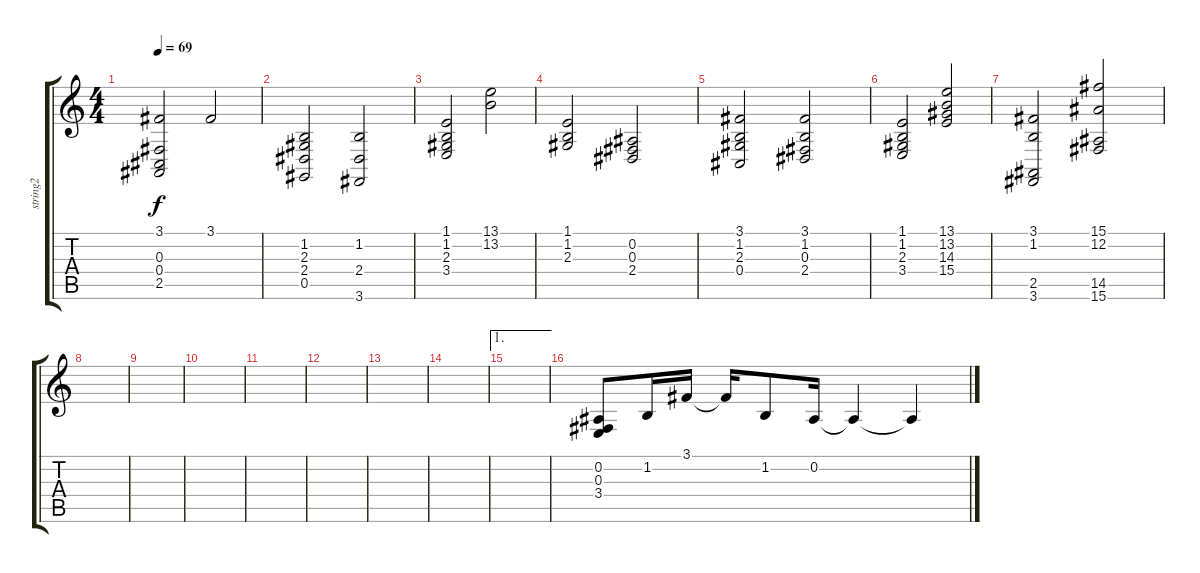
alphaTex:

\track ("string2" "string2") {instrument stringensemble2}
\staff {score tabs}
\tuning (Eb4 Bb3 Gb3 Db3 Ab2 Eb2) {hide}
\ts (4 4)
\tempo 69
\clef g2
\ks c
(3.1 0.3 0.4 2.5).2{dy f} 3.1.2 |
(1.2 2.3 2.4 0.5).2 (1.2 2.4 3.6).2 |
(1.1 1.2 2.3 3.4).2 (13.1 13.2).2 |
(1.1 1.2 2.3).2 (0.2 0.3 2.4).2 |
(3.1 1.2 2.3 0.4).2 (3.1 1.2 0.3 2.4).2 |
(1.1 1.2 2.3 3.4).2 (13.1 13.2 14.3 15.4).2 |
(3.1 1.2 2.5 3.6).2 (15.1 12.2 14.5 15.6).2 |
|
|
|
|
|
|
|
\ae 1
|
(0.2 0.3 3.4).8{instrument acousticgrandpiano} 1.2.16 3.1.16 3.1{t}.16 1.2.8 0.2.16 0.2{t}.4 0.2{t}.4
